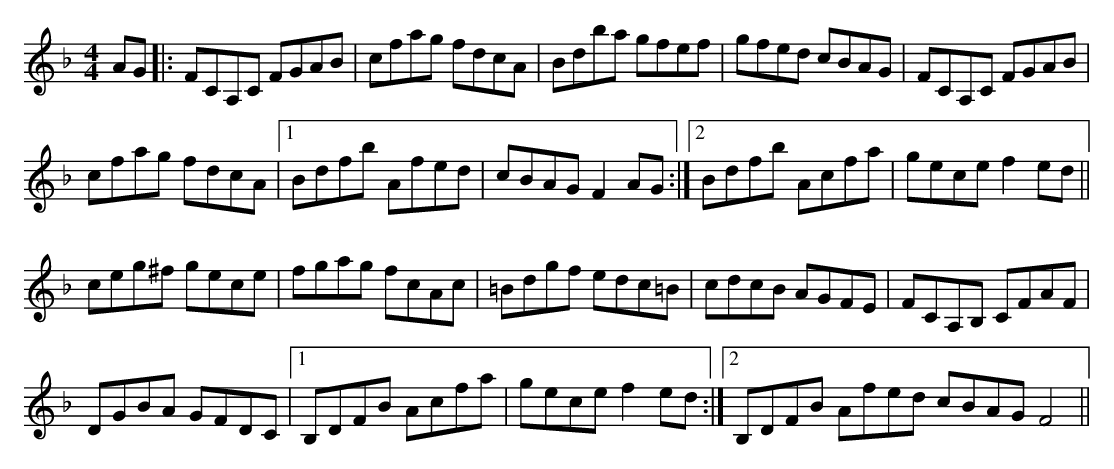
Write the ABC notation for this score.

X:1
M:4/4
K:F
AG|:FCA,C FGAB|cfag fdcA|Bdba gfef|gfed cBAG|FCA,C FGAB|
cfag fdcA|1 Bdfb Afed|cBAG F2 AG:|2 Bdfb Acfa|gece f2 ed||
ceg^f gece|fgag fcAc|=Bdgf edc=B|cdcB AGFE|FCA,B, CFAF|
DGBA GFDC|1 B,DFB Acfa|gece f2 ed:|2 B,DFB Afed cBAG F4||
